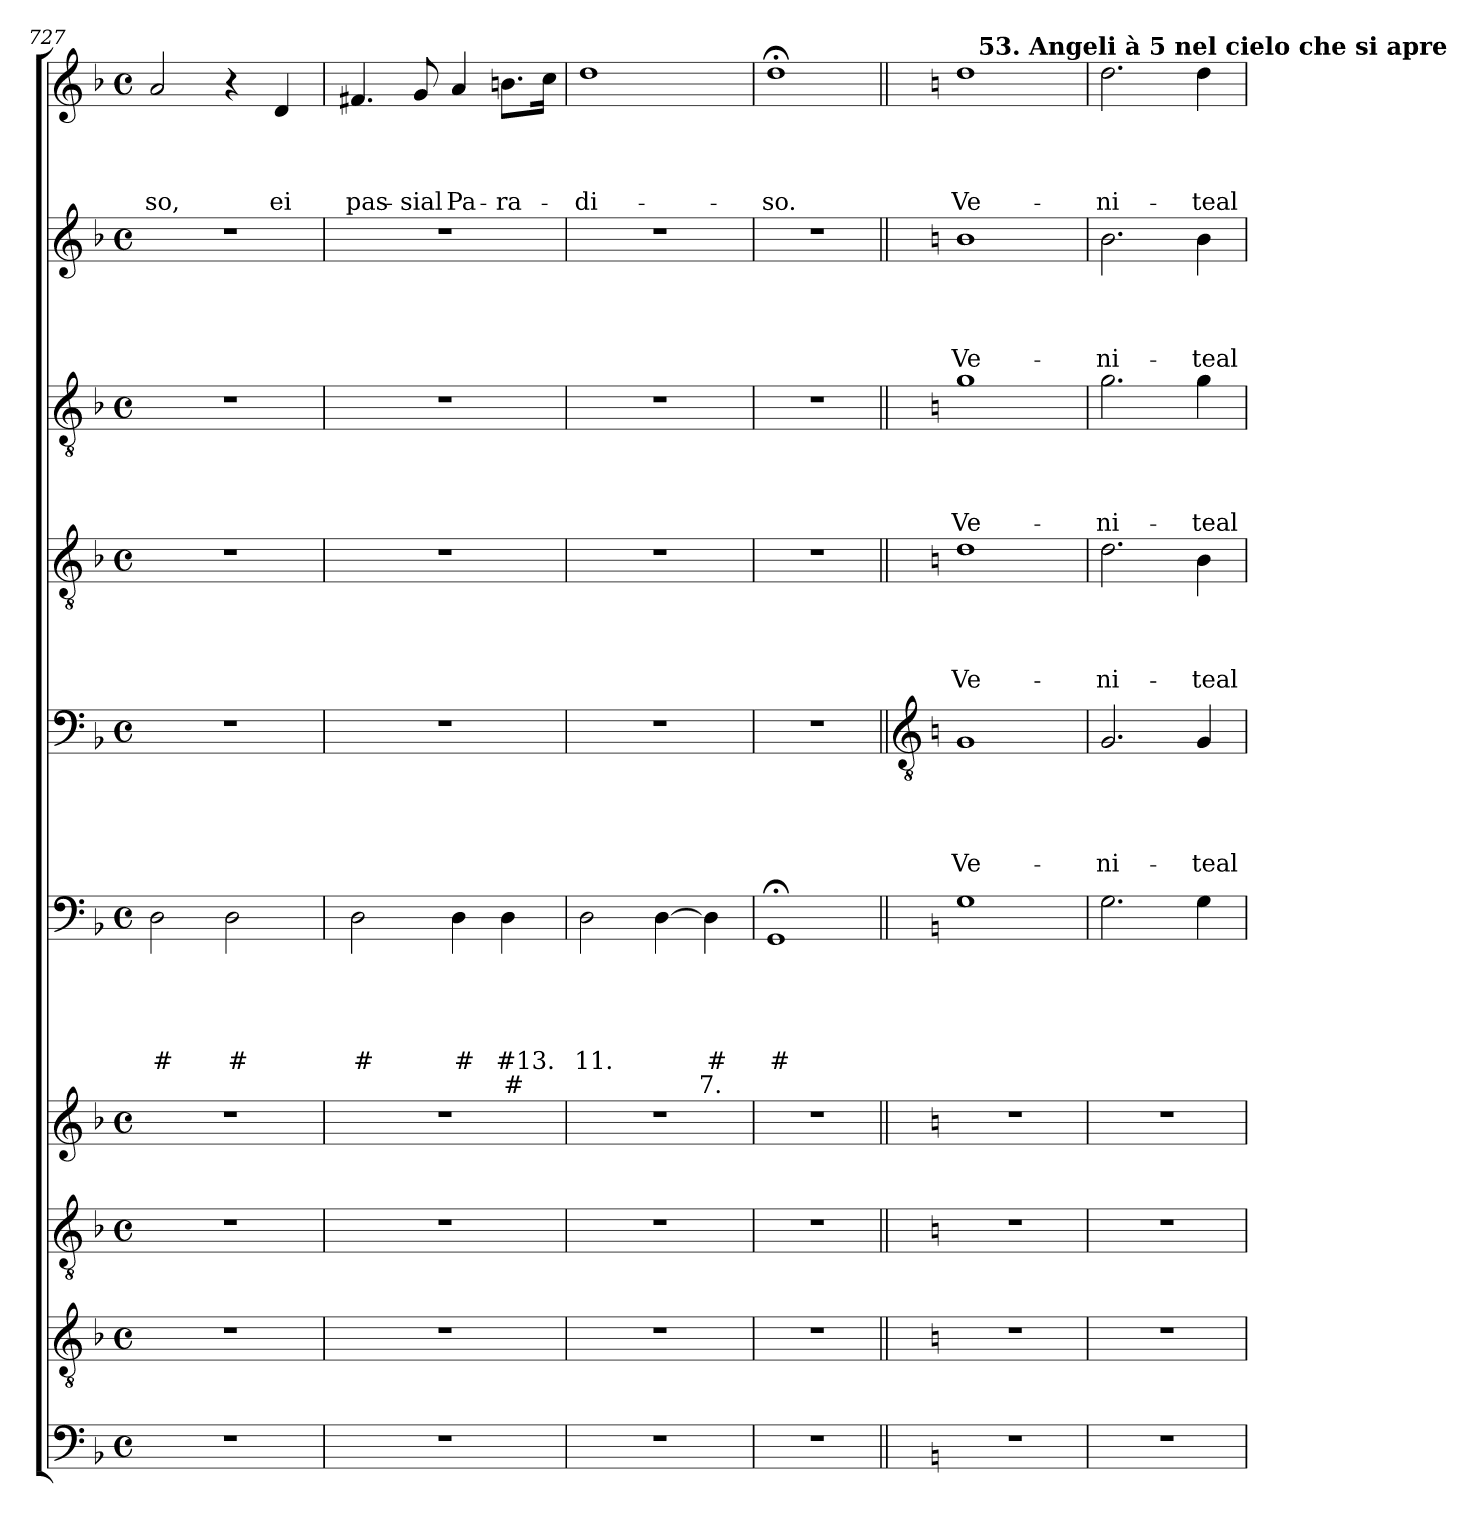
**kern	**kern	**kern	**kern	**kern	**text	**text	**text	**text	**text	**text	**kern	**text	**text	**text	**text	**kern	**text	**text	**text	**text	**kern	**text	**text	**text	**text	**kern	**text	**text	**text	**text	**kern	**text	**text	**text	**text
*part10	*part9	*part8	*part7	*part6	*part6	*part6	*part6	*part6	*part6	*part6	*part5	*part5	*part5	*part5	*part5	*part4	*part4	*part4	*part4	*part4	*part3	*part3	*part3	*part3	*part3	*part2	*part2	*part2	*part2	*part2	*part1	*part1	*part1	*part1	*part1
*staff10	*staff9	*staff8	*staff7	*staff6	*staff6	*staff6	*staff6	*staff6	*staff6	*staff6	*staff5	*staff5	*staff5	*staff5	*staff5	*staff4	*staff4	*staff4	*staff4	*staff4	*staff3	*staff3	*staff3	*staff3	*staff3	*staff2	*staff2	*staff2	*staff2	*staff2	*staff1	*staff1	*staff1	*staff1	*staff1
*clefF4	*clefGv2	*clefGv2	*clefG2	*clefF4	*	*	*	*	*	*	*clefF4	*	*	*	*	*clefGv2	*	*	*	*	*clefGv2	*	*	*	*	*clefG2	*	*	*	*	*clefG2	*	*	*	*
*k[b-]	*k[b-]	*k[b-]	*k[b-]	*k[b-]	*	*	*	*	*	*	*k[b-]	*	*	*	*	*k[b-]	*	*	*	*	*k[b-]	*	*	*	*	*k[b-]	*	*	*	*	*k[b-]	*	*	*	*
*F:	*F:	*F:	*F:	*F:	*	*	*	*	*	*	*F:	*	*	*	*	*F:	*	*	*	*	*F:	*	*	*	*	*F:	*	*	*	*	*F:	*	*	*	*
*M4/4	*M4/4	*M4/4	*M4/4	*M4/4	*	*	*	*	*	*	*M4/4	*	*	*	*	*M4/4	*	*	*	*	*M4/4	*	*	*	*	*M4/4	*	*	*	*	*M4/4	*	*	*	*
*met(c)	*met(c)	*met(c)	*met(c)	*met(c)	*	*	*	*	*	*	*met(c)	*	*	*	*	*met(c)	*	*	*	*	*met(c)	*	*	*	*	*met(c)	*	*	*	*	*met(c)	*	*	*	*
=727	=727	=727	=727	=727	=727	=727	=727	=727	=727	=727	=727	=727	=727	=727	=727	=727	=727	=727	=727	=727	=727	=727	=727	=727	=727	=727	=727	=727	=727	=727	=727	=727	=727	=727	=727
1r	1r	1r	1r	2D\	.	.	.	.	#	.	1r	.	.	.	.	1r	.	.	.	.	1r	.	.	.	.	1r	.	.	.	.	2a/	.	.	.	-so,
.	.	.	.	2D\	.	.	.	.	#	.	.	.	.	.	.	.	.	.	.	.	.	.	.	.	.	.	.	.	.	.	4r	.	.	.	.
.	.	.	.	.	.	.	.	.	.	.	.	.	.	.	.	.	.	.	.	.	.	.	.	.	.	.	.	.	.	.	4d/	.	.	.	ei
=728	=728	=728	=728	=728	=728	=728	=728	=728	=728	=728	=728	=728	=728	=728	=728	=728	=728	=728	=728	=728	=728	=728	=728	=728	=728	=728	=728	=728	=728	=728	=728	=728	=728	=728	=728
1r	1r	1r	1r	2D\	.	.	.	.	#	.	1r	.	.	.	.	1r	.	.	.	.	1r	.	.	.	.	1r	.	.	.	.	4.f#X/	.	.	.	pas-
.	.	.	.	.	.	.	.	.	.	.	.	.	.	.	.	.	.	.	.	.	.	.	.	.	.	.	.	.	.	.	8g/	.	.	.	-sial
.	.	.	.	4D\	.	.	.	.	#	.	.	.	.	.	.	.	.	.	.	.	.	.	.	.	.	.	.	.	.	.	4a/	.	.	.	Pa-
.	.	.	.	4D\	.	.	.	.	#13.	#	.	.	.	.	.	.	.	.	.	.	.	.	.	.	.	.	.	.	.	.	8.bn\L	.	.	.	-ra-
.	.	.	.	.	.	.	.	.	.	.	.	.	.	.	.	.	.	.	.	.	.	.	.	.	.	.	.	.	.	.	16cc\Jk	.	.	.	.
=729	=729	=729	=729	=729	=729	=729	=729	=729	=729	=729	=729	=729	=729	=729	=729	=729	=729	=729	=729	=729	=729	=729	=729	=729	=729	=729	=729	=729	=729	=729	=729	=729	=729	=729	=729
1r	1r	1r	1r	2D\	.	.	.	.	11.	.	1r	.	.	.	.	1r	.	.	.	.	1r	.	.	.	.	1r	.	.	.	.	1dd	.	.	.	-di-
.	.	.	.	[4D\	.	.	.	.	.	.	.	.	.	.	.	.	.	.	.	.	.	.	.	.	.	.	.	.	.	.	.	.	.	.	.
.	.	.	.	4D\]	.	.	.	.	#	7.	.	.	.	.	.	.	.	.	.	.	.	.	.	.	.	.	.	.	.	.	.	.	.	.	.
=730	=730	=730	=730	=730	=730	=730	=730	=730	=730	=730	=730	=730	=730	=730	=730	=730	=730	=730	=730	=730	=730	=730	=730	=730	=730	=730	=730	=730	=730	=730	=730	=730	=730	=730	=730
1r	1r	1r	1r	1GG;<	.	.	.	.	#	.	1r	.	.	.	.	1r	.	.	.	.	1r	.	.	.	.	1r	.	.	.	.	1dd;<	.	.	.	-so.
!!LO:LB:g=z
=731||	=731||	=731||	=731||	=731||	=731||	=731||	=731||	=731||	=731||	=731||	=731||	=731||	=731||	=731||	=731||	=731||	=731||	=731||	=731||	=731||	=731||	=731||	=731||	=731||	=731||	=731||	=731||	=731||	=731||	=731||	=731||	=731||	=731||	=731||	=731||
*	*	*	*	*	*	*	*	*	*	*	*clefGv2	*	*	*	*	*	*	*	*	*	*	*	*	*	*	*	*	*	*	*	*	*	*	*	*
*k[]	*k[]	*k[]	*k[]	*k[]	*	*	*	*	*	*	*k[]	*	*	*	*	*k[]	*	*	*	*	*k[]	*	*	*	*	*k[]	*	*	*	*	*k[]	*	*	*	*
*C:	*C:	*C:	*C:	*C:	*	*	*	*	*	*	*C:	*	*	*	*	*C:	*	*	*	*	*C:	*	*	*	*	*C:	*	*	*	*	*C:	*	*	*	*
*	*	*	*	*	*	*	*	*	*	*	*	*	*	*	*	*	*	*	*	*	*	*	*	*	*	*	*	*	*	*	*^	*	*	*	*
1r	1r	1r	1r	1G	.	.	.	.	.	.	1G	.	.	.	Ve-	1d	.	.	.	Ve-	1g	.	.	.	Ve-	1b	.	.	.	Ve-	1dd	16ryy	.	.	.	Ve-
!	!	!	!	!	!	!	!	!	!	!	!	!	!	!	!	!	!	!	!	!	!	!	!	!	!	!	!	!	!	!	!	!LO:TX:a:B:t=53. Angeli à 5 nel cielo che si apre	!	!	!	!
.	.	.	.	.	.	.	.	.	.	.	.	.	.	.	.	.	.	.	.	.	.	.	.	.	.	.	.	.	.	.	.	2...ryy	.	.	.	.
*	*	*	*	*	*	*	*	*	*	*	*	*	*	*	*	*	*	*	*	*	*	*	*	*	*	*	*	*	*	*	*v	*v	*	*	*	*
=732	=732	=732	=732	=732	=732	=732	=732	=732	=732	=732	=732	=732	=732	=732	=732	=732	=732	=732	=732	=732	=732	=732	=732	=732	=732	=732	=732	=732	=732	=732	=732	=732	=732	=732	=732
1r	1r	1r	1r	2.G\	.	.	.	.	.	.	2.G/	.	.	.	-ni-	2.d\	.	.	.	-ni-	2.g\	.	.	.	-ni-	2.b\	.	.	.	-ni-	2.dd\	.	.	.	-ni-
.	.	.	.	4G\	.	.	.	.	.	.	4G/	.	.	.	-teal	4B\	.	.	.	-teal	4g\	.	.	.	-teal	4b\	.	.	.	-teal	4dd\	.	.	.	-teal
=	=	=	=	=	=	=	=	=	=	=	=	=	=	=	=	=	=	=	=	=	=	=	=	=	=	=	=	=	=	=	=	=	=	=	=
*-	*-	*-	*-	*-	*-	*-	*-	*-	*-	*-	*-	*-	*-	*-	*-	*-	*-	*-	*-	*-	*-	*-	*-	*-	*-	*-	*-	*-	*-	*-	*-	*-	*-	*-	*-
